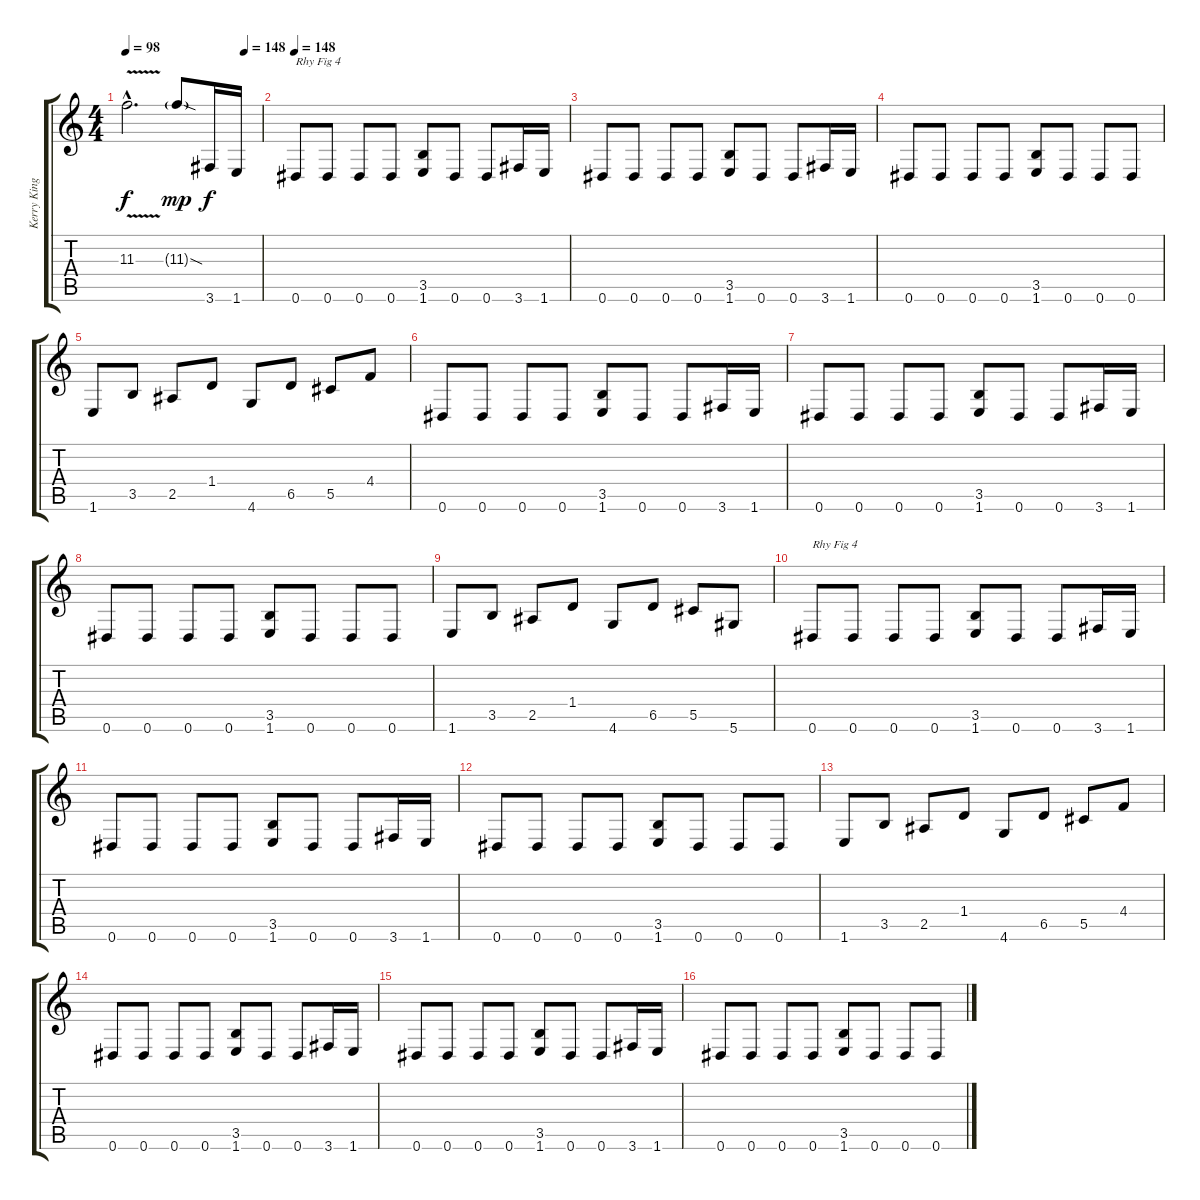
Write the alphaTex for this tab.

\track ("Kerry King" "Kerry King") {instrument distortionguitar}
\staff {score tabs}
\tuning (Eb4 Bb3 Gb3 Db3 Ab2 Eb2) {hide}
\ts (4 4)
\tempo 98
\tempo (148 0.875)
\clef g2
\ks c
11.3{v hac}.2{d dy f} 11.3{sod g}.8{dy mp} 3.6.16{dy f} 1.6.16 |
\tempo 148
0.6.8{txt "Rhy Fig 4"} 0.6.8 0.6.8 0.6.8 (3.5 1.6).8 0.6.8 0.6.8 3.6.16 1.6.16 |
0.6.8 0.6.8 0.6.8 0.6.8 (3.5 1.6).8 0.6.8 0.6.8 3.6.16 1.6.16 |
0.6.8 0.6.8 0.6.8 0.6.8 (3.5 1.6).8 0.6.8 0.6.8 0.6.8 |
1.6.8 3.5.8 2.5.8 1.4.8 4.6.8 6.5.8 5.5.8 4.4.8 |
0.6.8 0.6.8 0.6.8 0.6.8 (3.5 1.6).8 0.6.8 0.6.8 3.6.16 1.6.16 |
0.6.8 0.6.8 0.6.8 0.6.8 (3.5 1.6).8 0.6.8 0.6.8 3.6.16 1.6.16 |
0.6.8 0.6.8 0.6.8 0.6.8 (3.5 1.6).8 0.6.8 0.6.8 0.6.8 |
1.6.8 3.5.8 2.5.8 1.4.8 4.6.8 6.5.8 5.5.8 5.6.8 |
0.6.8{txt "Rhy Fig 4"} 0.6.8 0.6.8 0.6.8 (3.5 1.6).8 0.6.8 0.6.8 3.6.16 1.6.16 |
0.6.8 0.6.8 0.6.8 0.6.8 (3.5 1.6).8 0.6.8 0.6.8 3.6.16 1.6.16 |
0.6.8 0.6.8 0.6.8 0.6.8 (3.5 1.6).8 0.6.8 0.6.8 0.6.8 |
1.6.8 3.5.8 2.5.8 1.4.8 4.6.8 6.5.8 5.5.8 4.4.8 |
0.6.8 0.6.8 0.6.8 0.6.8 (3.5 1.6).8 0.6.8 0.6.8 3.6.16 1.6.16 |
0.6.8 0.6.8 0.6.8 0.6.8 (3.5 1.6).8 0.6.8 0.6.8 3.6.16 1.6.16 |
0.6.8 0.6.8 0.6.8 0.6.8 (3.5 1.6).8 0.6.8 0.6.8 0.6.8
